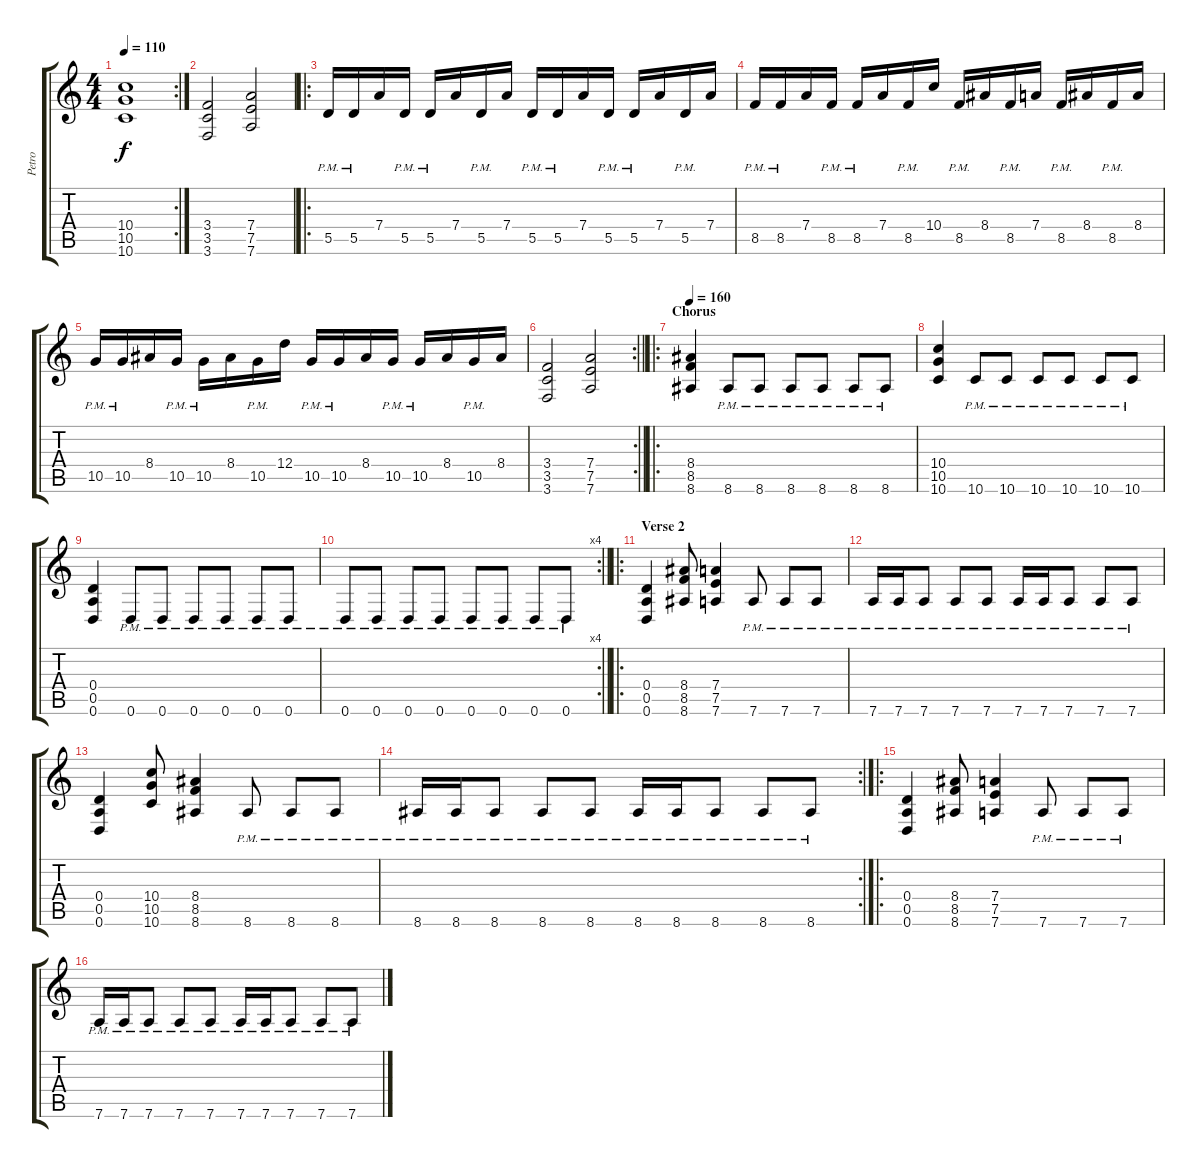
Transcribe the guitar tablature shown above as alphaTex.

\track ("Petro" "Petro") {instrument electricguitarclean}
\staff {score tabs}
\tuning (E4 B3 G3 D3 A2 D2) {hide}
\rc 2
\ts (4 4)
\tempo 110
\clef g2
\ks c
(10.4 10.5 10.6).1{dy f} |
(3.4 3.5 3.6).2 (7.4 7.5 7.6).2 |
\ro
5.5{pm}.16 5.5{pm}.16 7.4.16 5.5{pm}.16 5.5{pm}.16 7.4.16 5.5{pm}.16 7.4.16 5.5{pm}.16 5.5{pm}.16 7.4.16 5.5{pm}.16 5.5{pm}.16 7.4.16 5.5{pm}.16 7.4.16 |
8.5{pm}.16 8.5{pm}.16 7.4.16 8.5{pm}.16 8.5{pm}.16 7.4.16 8.5{pm}.16 10.4.16 8.5{pm}.16 8.4.16 8.5{pm}.16 7.4.16 8.5{pm}.16 8.4.16 8.5{pm}.16 8.4.16 |
10.5{pm}.16 10.5{pm}.16 8.4.16 10.5{pm}.16 10.5{pm}.16 8.4.16 10.5{pm}.16 12.4.16 10.5{pm}.16 10.5{pm}.16 8.4.16 10.5{pm}.16 10.5{pm}.16 8.4.16 10.5{pm}.16 8.4.16 |
\rc 2
\barLineRight lightlight
(3.4 3.5 3.6).2 (7.4 7.5 7.6).2 |
\ro
\section ("" "Chorus")
\tempo 160
(8.4 8.5 8.6).4 8.6{pm}.8 8.6{pm}.8 8.6{pm}.8 8.6{pm}.8 8.6{pm}.8 8.6{pm}.8 |
(10.4 10.5 10.6).4 10.6{pm}.8 10.6{pm}.8 10.6{pm}.8 10.6{pm}.8 10.6{pm}.8 10.6{pm}.8 |
(0.4 0.5 0.6).4 0.6{pm}.8 0.6{pm}.8 0.6{pm}.8 0.6{pm}.8 0.6{pm}.8 0.6{pm}.8 |
\rc 4
\barLineRight lightlight
0.6{pm}.8 0.6{pm}.8 0.6{pm}.8 0.6{pm}.8 0.6{pm}.8 0.6{pm}.8 0.6{pm}.8 0.6{pm}.8 |
\ro
\section ("" "Verse 2")
(0.4 0.5 0.6).4 (8.4 8.5 8.6).8 (7.4 7.5 7.6).4 7.6{pm}.8 7.6{pm}.8 7.6{pm}.8 |
7.6{pm}.16 7.6{pm}.16 7.6{pm}.8 7.6{pm}.8 7.6{pm}.8 7.6{pm}.16 7.6{pm}.16 7.6{pm}.8 7.6{pm}.8 7.6{pm}.8 |
(0.4 0.5 0.6).4 (10.4 10.5 10.6).8 (8.4 8.5 8.6).4 8.6{pm}.8 8.6{pm}.8 8.6{pm}.8 |
\rc 2
8.6{pm}.16 8.6{pm}.16 8.6{pm}.8 8.6{pm}.8 8.6{pm}.8 8.6{pm}.16 8.6{pm}.16 8.6{pm}.8 8.6{pm}.8 8.6{pm}.8 |
\ro
(0.4 0.5 0.6).4 (8.4 8.5 8.6).8 (7.4 7.5 7.6).4 7.6{pm}.8 7.6{pm}.8 7.6{pm}.8 |
7.6{pm}.16 7.6{pm}.16 7.6{pm}.8 7.6{pm}.8 7.6{pm}.8 7.6{pm}.16 7.6{pm}.16 7.6{pm}.8 7.6{pm}.8 7.6{pm}.8
